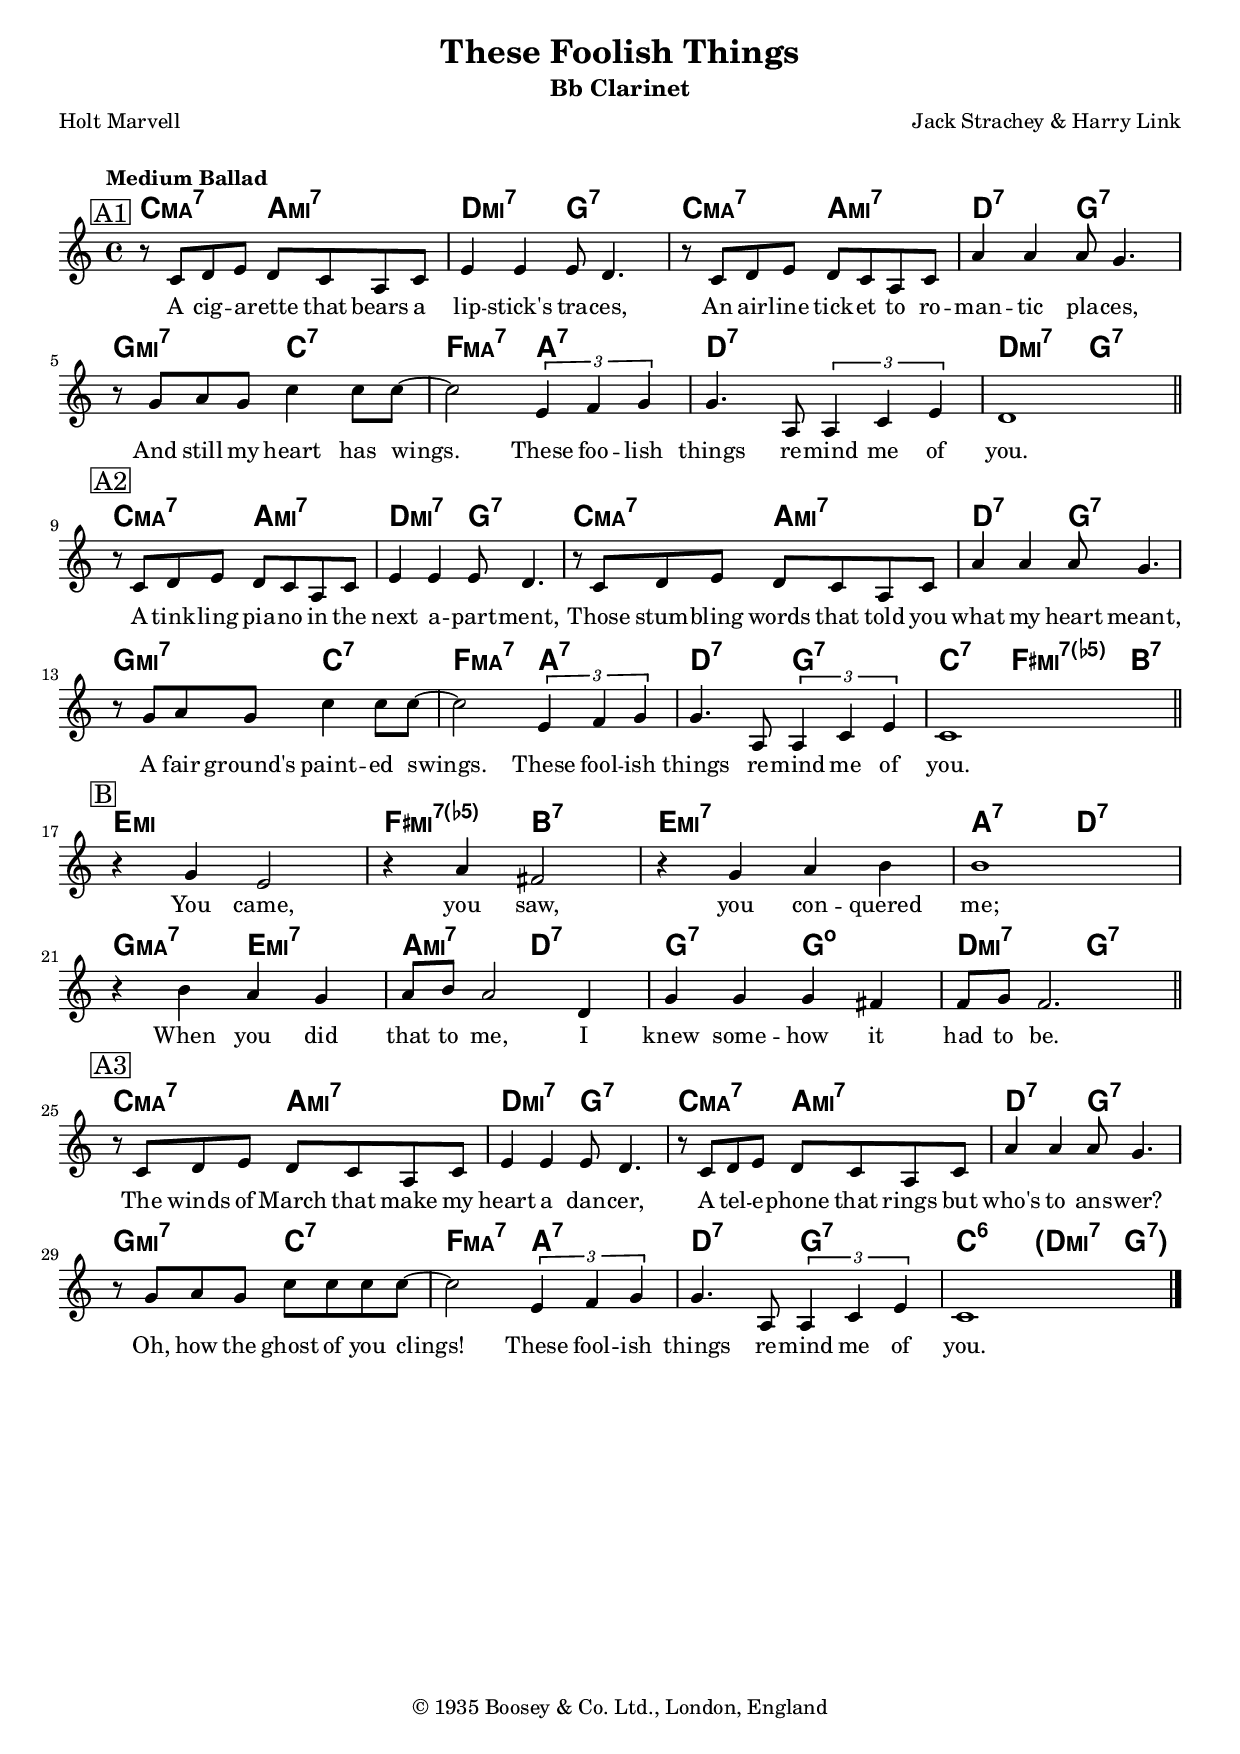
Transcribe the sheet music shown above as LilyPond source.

\version "2.24.0"

\include "english.ly"

instrument = "Bb Clarinet"
whatKey = c
whatClef = "treble"

%% -*- Mode: LilyPond -*-

#(set-global-staff-size 18)

\include "lead-sheets.ily"

\header {
  title = "These Foolish Things"
  subtitle = \instrument
  poet = "Holt Marvell"
  composer = "Jack Strachey & Harry Link"
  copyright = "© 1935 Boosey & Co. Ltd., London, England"
}

refrainLyrics = \lyricmode {
A cig -- a -- rette that bears a lip -- stick's tra -- ces,
An air -- line tick -- et to ro -- man -- tic pla -- ces,
And still my heart has wings.
These foo -- lish things re -- mind me of you.
A tink -- ling pia -- no in the next a -- part -- ment,
Those stum -- bling words that told you what my heart meant,
A fair ground's paint -- ed swings.
These fool -- ish things re -- mind me of you.
You came, you saw, you con -- quered me;
When you did that to me,
I knew some -- how it had to be.
The winds of March that make my heart a dan -- cer,
A tel -- e -- phone that rings but who's to ans -- wer?
Oh, how the ghost of you clings!
These fool -- ish things re -- mind me of you.
}

refrainChords = \chordmode {
  ef2:maj7 c2:m7 f2:m7 bf2:7 ef2:maj7 c2:m7 f2:7 bf2:7
  bf2:m7 ef2:7 af2:maj7 c2:7 f1:7 f2:m7 bf2:7

  ef2:maj7 c2:m7 f2:m7 bf2:7 ef2:maj7 c2:m7 f2:7 bf2:7
  bf2:m7 ef2:7 af2:maj7 c2:7 f2:7 bf2:7 ef2:7 a4:m7.5- d4:7

  g1:m a2:m7.5- d2:7 g1:m7 c2:7 f2:7
  bf2:maj7 g2:m7 c2:m7 f2:7 bf2:7 bf2:dim7 f2:m7 bf2:7

  ef2:maj7 c2:m7 f2:m7 bf2:7 ef2:maj7 c2:m7 f2:7 bf2:7
  bf2:m7 ef2:7 af2:maj7 c2:7 f2:7 bf2:7 ef2:6

  \chordOpenParen{ f4:m7 }
  \chordCloseParen{ bf4:7 }
}

refrainKey = ef

refrainMelody = \relative f' {
  \time 4/4
  \key \refrainKey \major
  \clef \whatClef
  \tempo "Medium Ballad"

  \mark \markup{ \box "A1" }
  
  r8 ef8 f8 g8 f8 ef8 c8 ef8 | g4 g4 g8 f4. | r8 ef8 f8 g8 f8 ef8 c8 ef8 | c'4 c4 c8 bf4. |
  r8 bf8 c8 bf8 ef4 ef8 ef8~ | ef2 \tuplet 3/2 { g,4 af4 bf4 } | bf4. c,8 \tuplet 3/2 { c4 ef4 g4 } | f1 |
  
  \bar "||"
  \break

  \mark \markup{ \box "A2" }
  
  r8 ef8 f8 g8 f8 ef8 c8 ef8 | g4 g4 g8 f4. | r8 ef8 f8 g8 f8 ef8 c8 ef8 | c'4 c4 c8 bf4. |
  r8 bf8 c8 bf8 ef4 ef8 ef8~ | ef2 \tuplet 3/2 { g,4 af4 bf4 } | bf4. c,8 \tuplet 3/2 { c4 ef4 g4 } | ef1 |

  \bar "||"
  \break

  \mark \markup{ \box "B" }
  
  r4 bf'4 g2 | r4 c4 a2 | r4 bf4 c4 d4 | d1 |
  r4 d4 c4 bf4 | c8 d8 c2 f,4 | bf4 bf4 bf4 a4 | af8 bf8 af2. |
  
  \bar "||"
  \break

  \mark \markup{ \box "A3" }

  r8 ef8 f8 g8 f8 ef8 c8 ef8 | g4 g4 g8 f4. | r8 ef8 f8 g8 f8 ef8 c8 ef8 | c'4 c4 c8 bf4. |
  r8 bf8 c8 bf8 ef8 ef8 ef8 ef8~ | ef2 \tuplet 3/2 { g,4 af4 bf4 } | bf4. c,8 \tuplet 3/2 { c4 ef4 g4 } | ef1 |

  \bar "|."
}

\include "paper.ily"

\markup {
  % Leave a gap after the header
  \vspace #1
}

\include "refrain.ily"

